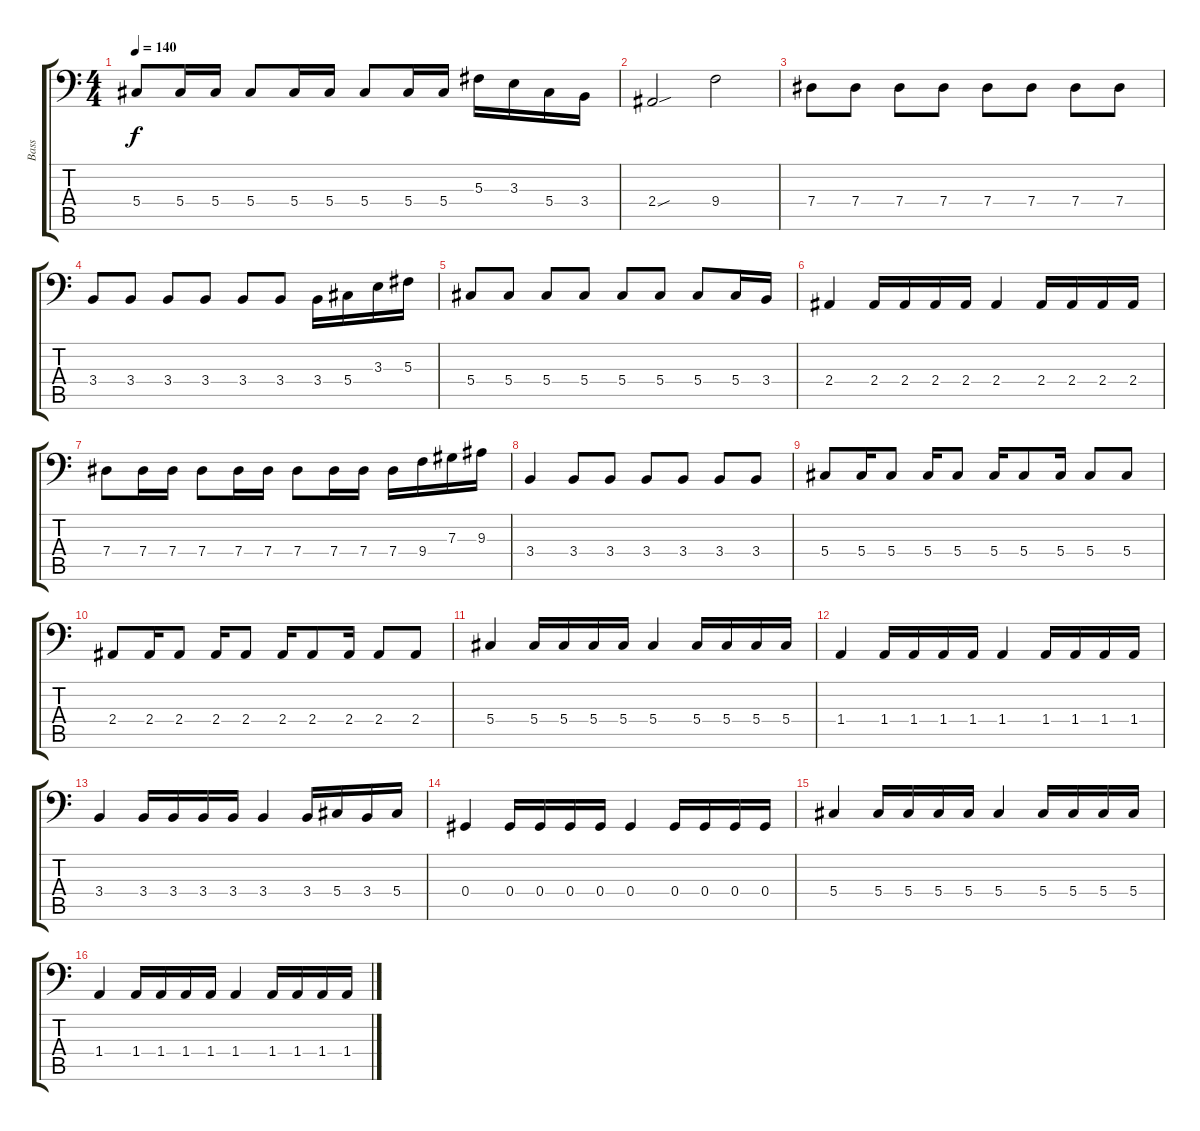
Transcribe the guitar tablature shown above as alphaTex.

\track ("Bass" "Bass") {instrument electricbassfinger}
\staff {score tabs}
\tuning (B2 Gb2 Db2 Ab1 Eb1 Bb0) {hide}
\ts (4 4)
\tempo 140
\clef f4
\ks c
5.4.8{dy f} 5.4.16 5.4.16 5.4.8 5.4.16 5.4.16 5.4.8 5.4.16 5.4.16 5.3.16 3.3.16 5.4.16 3.4.16 |
2.4{sou}.2 9.4.2 |
7.4.8 7.4.8 7.4.8 7.4.8 7.4.8 7.4.8 7.4.8 7.4.8 |
3.4.8 3.4.8 3.4.8 3.4.8 3.4.8 3.4.8 3.4.16 5.4.16 3.3.16 5.3.16 |
5.4.8 5.4.8 5.4.8 5.4.8 5.4.8 5.4.8 5.4.8 5.4.16 3.4.16 |
2.4.4 2.4.16 2.4.16 2.4.16 2.4.16 2.4.4 2.4.16 2.4.16 2.4.16 2.4.16 |
7.4.8 7.4.16 7.4.16 7.4.8 7.4.16 7.4.16 7.4.8 7.4.16 7.4.16 7.4.16 9.4.16 7.3.16 9.3.16 |
3.4.4 3.4.8 3.4.8 3.4.8 3.4.8 3.4.8 3.4.8 |
5.4.8 5.4.16 5.4.8 5.4.16 5.4.8 5.4.16 5.4.8 5.4.16 5.4.8 5.4.8 |
2.4.8 2.4.16 2.4.8 2.4.16 2.4.8 2.4.16 2.4.8 2.4.16 2.4.8 2.4.8 |
5.4.4 5.4.16 5.4.16 5.4.16 5.4.16 5.4.4 5.4.16 5.4.16 5.4.16 5.4.16 |
1.4.4 1.4.16 1.4.16 1.4.16 1.4.16 1.4.4 1.4.16 1.4.16 1.4.16 1.4.16 |
3.4.4 3.4.16 3.4.16 3.4.16 3.4.16 3.4.4 3.4.16 5.4.16 3.4.16 5.4.16 |
0.4.4 0.4.16 0.4.16 0.4.16 0.4.16 0.4.4 0.4.16 0.4.16 0.4.16 0.4.16 |
5.4.4 5.4.16 5.4.16 5.4.16 5.4.16 5.4.4 5.4.16 5.4.16 5.4.16 5.4.16 |
1.4.4 1.4.16 1.4.16 1.4.16 1.4.16 1.4.4 1.4.16 1.4.16 1.4.16 1.4.16
